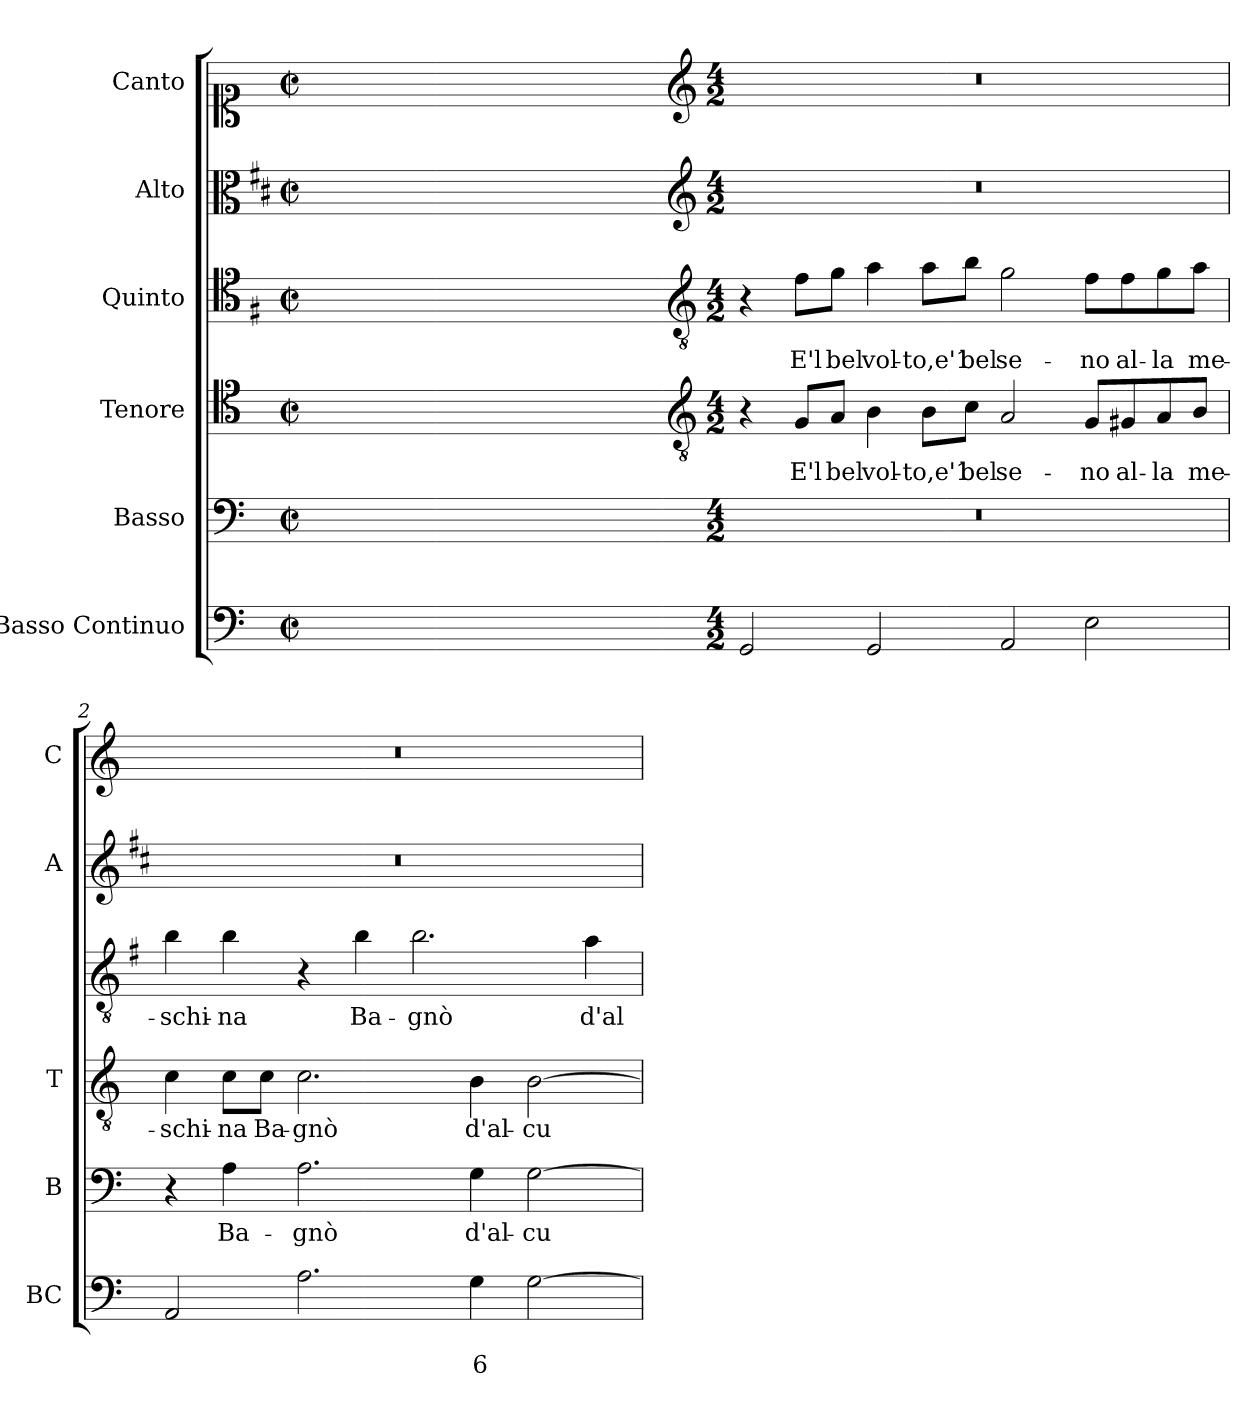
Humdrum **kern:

**kern	**text	**text	**kern	**text	**kern	**text	**kern	**text	**kern	**kern
*part6	*part6	*part6	*part5	*part5	*part4	*part4	*part3	*part3	*part2	*part1
*staff6	*staff6	*staff6	*staff5	*staff5	*staff4	*staff4	*staff3	*staff3	*staff2	*staff1
*I"Basso Continuo	*	*	*I"Basso	*	*I"Tenore	*	*I"Quinto	*	*I"Alto	*I"Canto
*I'BC	*	*	*I'B	*	*I'T	*	*	*	*I'A	*I'C
*clefF4	*	*	*clefF4	*	*clefC4	*	*clefC4	*	*clefC3	*clefC1
*	*	*	*	*	*	*	*ITrd4c7	*	*ITrd1c2	*
*k[]	*	*	*k[]	*	*k[]	*	*k[]	*	*k[]	*k[]
*C:	*	*	*C:	*	*C:	*	*C:	*	*C:	*C:
*M2/2	*	*	*M2/2	*	*M2/2	*	*M2/2	*	*M2/2	*M2/2
*met(c|)	*	*	*met(c|)	*	*met(c|)	*	*met(c|)	*	*met(c|)	*met(c|)
=	=	=	=	=	=	=	=	=	=	=
1ryy	.	.	1ryy	.	1ryy	.	1ryy	.	1ryy	1ryy
=1X-	=1X-	=1X-	=1X-	=1X-	=1X-	=1X-	=1X-	=1X-	=1X-	=1X-
4ryy	.	.	4ryy	.	4ryy	.	4ryy	.	4ryy	4ryy
4ryy	.	.	4ryy	.	4ryy	.	4ryy	.	4ryy	4ryy
4ryy	.	.	4ryy	.	4ryy	.	4ryy	.	4ryy	4ryy
4ryy	.	.	4ryy	.	4ryy	.	4ryy	.	4ryy	4ryy
=1-	=1-	=1-	=1-	=1-	=1-	=1-	=1-	=1-	=1-	=1-
*	*	*	*	*	*clefGv2	*	*clefGv2	*	*clefG2	*clefG2
*M4/2	*	*	*M4/2	*	*M4/2	*	*M4/2	*	*M4/2	*M4/2
2GG/	.	.	0r	.	4r	.	4r	.	0r	0r
!	!	!	!	!	!	!LO:LY:b	!	!LO:LY:b	!	!
.	.	.	.	.	8G/L	E'l	8B\L	E'l	.	.
!	!	!	!	!	!	!LO:LY:b	!	!LO:LY:b	!	!
.	.	.	.	.	8A/J	bel	8c\J	bel	.	.
!	!	!	!	!	!	!LO:LY:b	!	!LO:LY:b	!	!
2GG/	.	.	.	.	4B\	vol-	4d\	vol-	.	.
!	!	!	!	!	!	!LO:LY:b	!	!LO:LY:b	!	!
.	.	.	.	.	8B\L	-to,e'1	8d\L	-to,e'1	.	.
!	!	!	!	!	!	!LO:LY:b	!	!LO:LY:b	!	!
.	.	.	.	.	8c\J	bel	8e\J	bel	.	.
!	!	!	!	!	!	!LO:LY:b	!	!LO:LY:b	!	!
2AA/	.	.	.	.	2A/	se-	2c\	se-	.	.
!	!	!	!	!	!	!LO:LY:b	!	!LO:LY:b	!	!
2E\	.	.	.	.	8G/L	-no	8B\L	-no	.	.
!	!	!	!	!	!	!LO:LY:b	!	!LO:LY:b	!	!
.	.	.	.	.	8G#X/	al-	8B\	al-	.	.
!	!	!	!	!	!	!LO:LY:b	!	!LO:LY:b	!	!
.	.	.	.	.	8A/	-la	8c\	-la	.	.
!	!	!	!	!	!	!LO:LY:b	!	!LO:LY:b	!	!
.	.	.	.	.	8B/J	me-	8d\J	me-	.	.
=2	=2	=2	=2	=2	=2	=2	=2	=2	=2	=2
!	!	!	!	!	!	!LO:LY:b	!	!LO:LY:b	!	!
2AA/	.	.	4r	.	4c\	-schi-	4e\	-schi-	0r	0r
!	!	!	!	!LO:LY:b	!	!LO:LY:b	!	!LO:LY:b	!	!
.	.	.	4A\	Ba-	8c\L	-na	4e\	-na	.	.
!	!	!	!	!	!	!LO:LY:b	!	!	!	!
.	.	.	.	.	8c\J	Ba-	.	.	.	.
!	!	!	!	!LO:LY:b	!	!LO:LY:b	!	!	!	!
2.A\	.	.	2.A\	-gnò	2.c\	-gnò	4r	.	.	.
!	!	!	!	!	!	!	!	!LO:LY:b	!	!
.	.	.	.	.	.	.	4e\	Ba-	.	.
!	!	!	!	!	!	!	!	!LO:LY:b	!	!
.	.	.	.	.	.	.	2.e\	-gnò	.	.
!	!	!LO:LY:b	!	!LO:LY:b	!	!LO:LY:b	!	!	!	!
4G\	.	6	4G\	d'al-	4B\	d'al-	.	.	.	.
!	!	!	!	!LO:LY:b	!	!LO:LY:b	!	!	!	!
[2G\	.	.	[2G\	-cu-	[2B\	-cu-	.	.	.	.
!	!	!	!	!	!	!	!	!LO:LY:b	!	!
.	.	.	.	.	.	.	4d\	d'al-	.	.
=	=	=	=	=	=	=	=	=	=	=
*-	*-	*-	*-	*-	*-	*-	*-	*-	*-	*-
